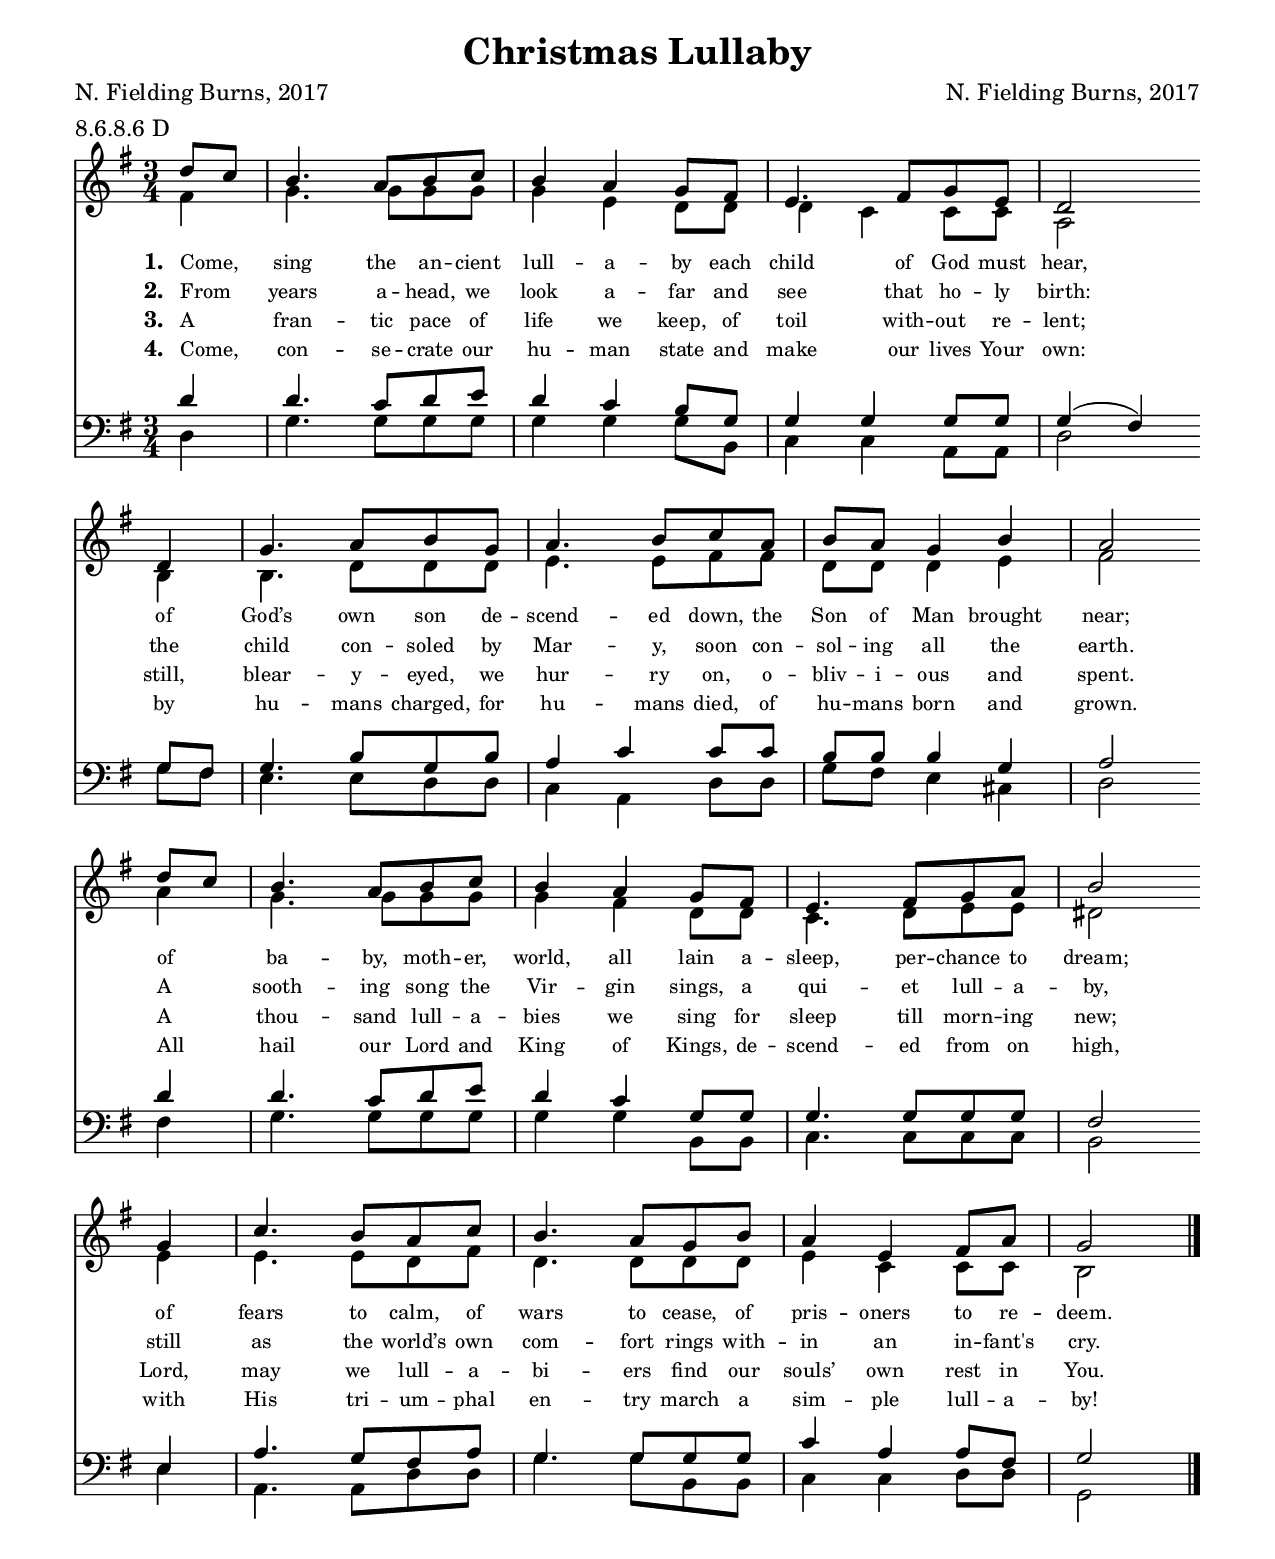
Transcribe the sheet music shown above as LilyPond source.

\include "hymn.ily"

\header
{
  title = "Christmas Lullaby"
  poet = "N. Fielding Burns, 2017"
  composer = "N. Fielding Burns, 2017"
  tune = "Berceuse"
  meter = "8.6.8.6 D"
}

global =
{
  \time 3/4
  \key g \major
  \partial 4
}

stanzas = <<
  \new Lyrics \lyricsto "sopranos" {
    \set stanza = "1. "

    Come, _ sing the an -- cient lull -- a -- by
    each child of God must hear,
    of God’s own son de -- scend -- ed down,
    the Son of Man brought near;
    of _ ba -- by, moth -- er, world, all lain
    a -- sleep, per -- chance to dream;
    of fears to calm, of wars to cease,
    of pris -- oners to re -- deem.
}

  \new Lyrics \lyricsto "sopranos" {
    \set stanza = "2. "

    From _ years a -- head, we look a -- far
    and see that ho -- ly birth:
    the child con -- soled by Mar -- y, soon
    con -- sol -- ing all the earth.
    A _ sooth -- ing song the Vir -- gin sings,
    a qui -- et lull -- a -- by,
    still as the world’s own com -- fort rings
    with -- in an in -- fant's cry.
}

  \new Lyrics \lyricsto "sopranos" {
    \set stanza = "3. "

    A _ fran -- tic pace of life we keep,
    of toil with -- out re -- lent;
    still, blear -- y -- eyed, we hur -- ry on,
    o -- bliv -- i -- ous and spent.
    A _ thou -- sand lull -- a -- bies we sing
    for sleep till morn -- ing new;
    Lord, may we lull -- a -- bi -- ers find
    our souls’ own rest in You.
}

  \new Lyrics \lyricsto "sopranos" {
    \set stanza = "4. "

    Come, _ con -- se -- crate our hu -- man state
    and make our lives Your own:
    by hu -- mans charged, for hu -- mans died,
    of hu -- mans born and grown.
    All _ hail our Lord and King of Kings,
    de -- scend -- ed from on high,
    with His tri -- um -- phal en -- try march
    a sim -- ple lull -- a -- by!
}
>>

soprano =\relative c' {

  d'8 c
  b4. a8 b c
  b4 a g8 fis
  e4. fis8 g e
  d2

  \bar "" \break

  d4
  g4. a8 b g
  a4. b8 c a
  b8 a g4 b
  a2

  \bar "" \break

  d8 c
  b4. a8 b c
  b4 a g8 fis
  e4. fis8 g a
  b2

  \bar "" \break

  g4
  c4. b8 a c
  b4. a8 g b
  a4 e fis8 a
  g2

  \bar "|."
}

alto = \relative c' {
  fis4
  g4. g8 g g
  g4 e d8 d
  d4 c c8 c
  a2

  b4
  b4. d8 d d
  e4. e8 fis fis
  d8 d d4 e
  fis2

  a4
  g4. g8 g g
  g4 fis d8 d
  c4. d8 e e
  dis2

  e4
  e4. e8 d fis
  d4. d8 d d
  e4 c c8 c
  b2
}

tenor = \relative c {
  d'4
  d4. c8 d e
  d4 c b8 g
  g4 g g8 g
  g4( fis)

  g8 fis
  g4. b8 g b
  a4 c c8 c
  b8 b b4 g
  a2

  d4
  d4. c8 d e
  d4 c g8 g
  g4. g8 g g
  fis2

  e4
  a4. g8 fis a
  g4. g8 g g
  c4 a a8 fis
  g2
}

bass = \relative c {
  d4
  g4. g8 g g
  g4 g g8 b,
  c4 c a8 a
  d2

  g8 fis
  e4. e8 d d
  c4 a d8 d
  g fis e4 cis
  d2

  fis4
  g4. g8 g g
  g4 g b,8 b
  c4. c8 c c
  b2

  e4
  a,4. a8 d d
  g4. g8 b, b
  c4 c d8 d
  g,2
}

\include "hymn-template.ily"
